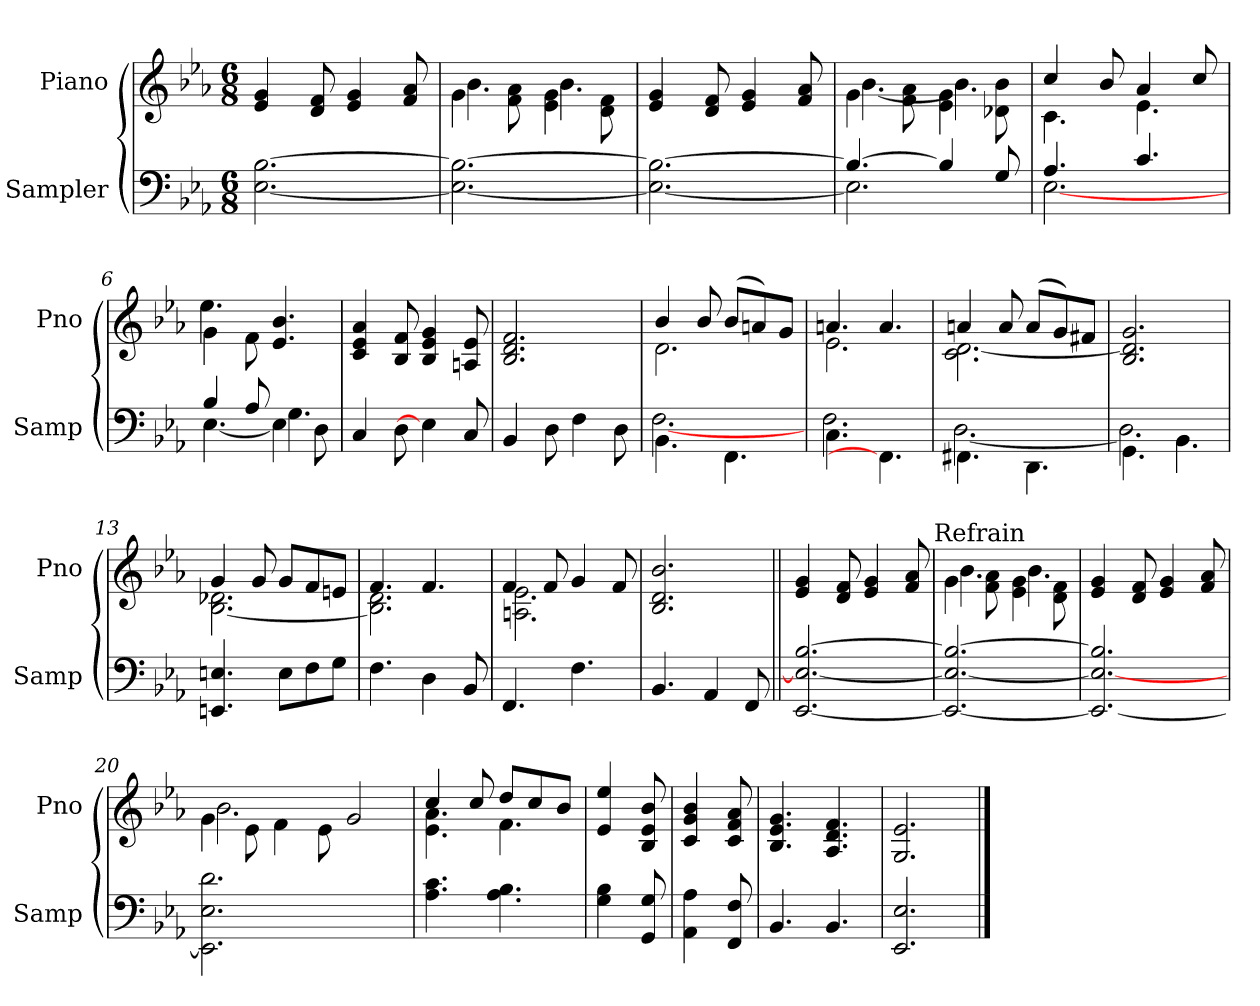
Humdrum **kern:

**kern	**kern
*part2	*part1
*staff2	*staff1
*I"Sampler	*I"Piano
*I'Samp	*I'Pno
*clefF4	*clefG2
*k[b-e-a-]	*k[b-e-a-]
*E-:	*E-:
*M6/8	*M6/8
=1	=1
[2.E- [2.B-	4e- 4g
.	8d 8f
.	4e- 4g
.	8f 8a-
=2	=2
*	*^
2.E-_ 2.B-_	4g\	4.b-
.	8f\ 8a-\	.
.	4e-\ 4g\	4.b-
.	8d\ 8f\	.
*	*v	*v
=3	=3
2.E-_ 2.B-_	4e- 4g
.	8d 8f
.	4e- 4g
.	8f 8a-
=4	=4
*^	*^
4.B-/_	2.E-]	4g\	[4.b-
.	.	8f\ 8a-\	.
4B-/]	.	4e-\ 4g\	4.b-]
8G/	.	8d-X\ 8b-\	.
=5	=5	=5	=5
4.A-/	[2.E-	4cc/	4.c
.	.	8b-/	.
4.c/	.	4a-/	4.e-
.	.	8cc/	.
=6	=6	=6	=6
4B-/	[4.E-	4g\	4.ee-
8A-/	.	8f\	.
4E-\]	4.G	4.e- 4.b-	4.ryy
8D\	.	.	.
*v	*v	*	*
*	*v	*v
=7	=7
4C	4c 4e- 4a-
8D	8B- 8f
4E-]	4B- 4e- 4g
8C	8An 8e-
=8	=8
4BB-	2.B- 2.d 2.f
8D	.
4F	.
8D	.
=9	=9
*^	*^
4.BB-\	[2.F	4b-/	2.d
.	.	8b-/	.
4.FF\	.	(8b-/L	.
.	.	8an/)	.
.	.	8g/J	.
=10	=10	=10	=10
4.C\	2.F	4.an/	2.e-
4.FF\]	.	4.a/	.
=11	=11	=11	=11
4.FF#X\	[2.D	4an/	2.c [2.d
.	.	8a/	.
4.DD\	.	(8a/L	.
.	.	8g/)	.
.	.	8f#X/J	.
*	*	*v	*v
=12	=12	=12
4.GG\	2.D]	2.B- 2.d] 2.g
4.BB-\	.	.
*v	*v	*
=13	=13
*	*^
4.EEn 4.En	4g/	[2.B- 2.d-X
.	8g/	.
8E\L	8g/L	.
8F\	8f/	.
8G\J	8en/J	.
=14	=14	=14
4.F	4.f/	2.B-] 2.d
4D	4.f/	.
8BB-	.	.
=15	=15	=15
4.FF	4f/	2.An 2.e-
.	8f/	.
4.F	4g/	.
.	8f/	.
*	*v	*v
=16	=16
4.BB-	2.B- 2.d 2.b-
4AA-	.
8FF	.
=17||	=17||
[2.EE- 2.E-_ [2.B-	4e- 4g
.	8d 8f
.	4e- 4g
.	8f 8a-
!	!LO:TX:t=Refrain
=18	=18
*	*^
2.EE-_ 2.E-_ 2.B-_	4g\	4.b-
.	8f\ 8a-\	.
.	4e-\ 4g\	4.b-
.	8d\ 8f\	.
*	*v	*v
=19	=19
2.EE-_ 2.E-_ 2.B-]	4e- 4g
.	8d 8f
.	4e- 4g
.	8f 8a-
=20	=20
*	*^
2.EE-] 2.E- 2.d	4g\	2.b-
.	8e-\	.
.	4f\	.
.	8e-\	.
2ryy	2ryy	2g
=21	=21	=21
4.A- 4.c	4cc/	4.e- 4.a-
.	8cc/	.
4.A- 4.B-	8dd/L	4.f
.	8cc/	.
.	8b-/J	.
*	*v	*v
=22	=22
4G 4B-	4e- 4ee-
8GG 8G	8B- 8e- 8b-
=23	=23
4AA- 4A-	4c 4g 4b-
8FF 8F	8c 8f 8a-
=24	=24
4.BB-	4.B- 4.e- 4.g
4.BB-	4.A- 4.d 4.f
=25	=25
2.EE- 2.E-	2.G 2.e-
==	==
*-	*-
